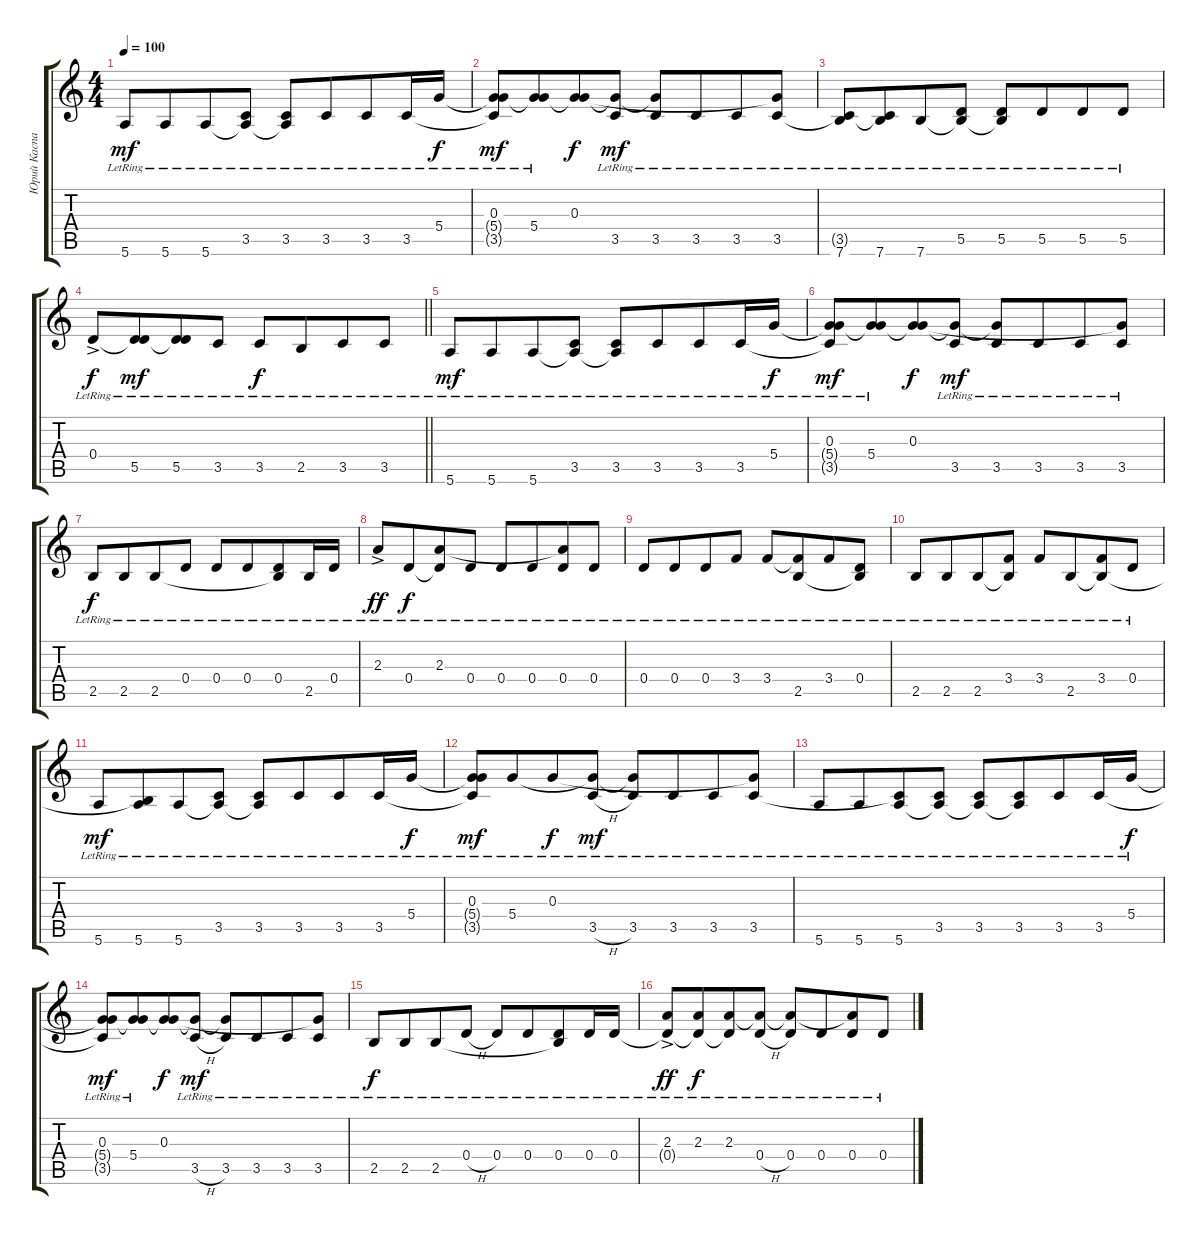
\track ("Юрий Каспарян" "Юрий Каспа") {instrument acousticguitarsteel}
\staff {score tabs}
\tuning (E4 B3 G3 D3 A2 E2) {hide}
\ts (4 4)
\tempo 100
\clef g2
\ks c
5.6{lr}.8{dy mf} 5.6{lr}.8{beam merge} 5.6{lr}.8 (3.5{lr} 5.6{t}).8 (3.5{lr} 5.6{t}).8 3.5{lr}.8{beam merge} 3.5{lr}.8 3.5{lr}.16 5.4{lr}.16{dy f} |
(0.3{lr} 5.4{t} 3.5{t}).8{dy mf} (0.3{t} 5.4{lr}).8{beam merge} (0.3 5.4{t}).8{dy f} (5.4{t} 3.5{lr}).8{dy mf} (5.4{t} 3.5{lr}).8 3.5{lr}.8{beam merge} 3.5{lr}.8 (0.3{t} 3.5{lr}).8 |
(3.5{t} 7.6{lr}).8 (3.5{t} 7.6{lr}).8{beam merge} 7.6{lr}.8 (5.5{lr} 7.6{t}).8 (5.5{lr} 7.6{t}).8 5.5{lr}.8{beam merge} 5.5{lr}.8 5.5{lr}.8 |
\barLineRight lightlight
0.4{ac lr}.8{dy f} (0.4{t} 5.5{lr}).8{dy mf beam merge} (0.4{t} 5.5{lr}).8 3.5{lr}.8 3.5{lr}.8{dy f} 2.5{lr}.8{beam merge} 3.5{lr}.8 3.5{lr}.8 |
5.6{lr}.8{dy mf} 5.6{lr}.8{beam merge} 5.6{lr}.8 (3.5{lr} 5.6{t}).8 (3.5{lr} 5.6{t}).8 3.5{lr}.8{beam merge} 3.5{lr}.8 3.5{lr}.16 5.4{lr}.16{dy f} |
(0.3{lr} 5.4{t} 3.5{t}).8{dy mf} (0.3{t} 5.4{lr}).8{beam merge} (0.3 5.4{t}).8{dy f} (5.4{t} 3.5{lr}).8{dy mf} (5.4{t} 3.5{lr}).8 3.5{lr}.8{beam merge} 3.5{lr}.8 (0.3{t} 3.5{lr}).8 |
2.5{lr}.8{dy f} 2.5{lr}.8{beam merge} 2.5{lr}.8 0.4{lr}.8 0.4{lr}.8 0.4{lr}.8{beam merge} (0.4{lr} 2.5{t}).8 2.5{lr}.16 0.4{lr}.16 |
2.3{ac lr}.8{dy ff} 0.4{lr}.8{dy f beam merge} (2.3{lr} 0.4{t}).8 0.4{lr}.8 0.4{lr}.8 0.4{lr}.8{beam merge} (2.3{t} 0.4{lr}).8 0.4{lr}.8 |
0.4{lr}.8 0.4{lr}.8{beam merge} 0.4{lr}.8 3.4{lr}.8 3.4{lr}.8 (3.4{t} 2.5{lr}).8{beam merge} 3.4{lr}.8 (0.4{lr} 2.5{t}).8 |
2.5{lr}.8 2.5{lr}.8{beam merge} 2.5{lr}.8 (3.4{lr} 2.5{t}).8 3.4{lr}.8 2.5{lr}.8{beam merge} (3.4{lr} 2.5{t}).8 0.4{lr}.8 |
5.6{lr}.8{dy mf} (2.5{t} 5.6{lr}).8{beam merge} 5.6{lr}.8 (3.5{lr} 5.6{t}).8 (3.5{lr} 5.6{t}).8 3.5{lr}.8{beam merge} 3.5{lr}.8 3.5{lr}.16 5.4{lr}.16{dy f} |
(0.3{lr} 5.4{t} 3.5{t}).8{dy mf} 5.4{lr}.8{beam merge} 0.3{lr}.8{dy f} (5.4{t} 3.5{h lr}).8{dy mf} (5.4{t} 3.5{lr}).8 3.5{lr}.8{beam merge} 3.5{lr}.8 (0.3{t} 3.5{lr}).8 |
5.6{lr}.8 5.6{lr}.8{beam merge} (3.5{t} 5.6{lr}).8 (3.5{lr} 5.6{t}).8 (3.5{lr} 5.6{t}).8 (3.5{lr} 5.6{t}).8{beam merge} 3.5{lr}.8 3.5{lr}.16 5.4{lr}.16{dy f} |
(0.3{lr} 5.4{t} 3.5{t}).8{dy mf} (0.3{t} 5.4{lr}).8{beam merge} (0.3 5.4{t}).8{dy f} (5.4{t} 3.5{h lr}).8{dy mf} (5.4{t} 3.5{lr}).8 3.5{lr}.8{beam merge} 3.5{lr}.8 (0.3{t} 3.5{lr}).8 |
2.5{lr}.8{dy f} 2.5{lr}.8{beam merge} 2.5{lr}.8 0.4{h lr}.8 0.4{lr}.8 0.4{lr}.8{beam merge} (0.4{lr} 2.5{t}).8 0.4{lr}.16 0.4{lr}.16 |
(2.3{ac lr} 0.4{t}).8{dy ff} (2.3{lr} 0.4{t}).8{dy f beam merge} (2.3{lr} 0.4{t}).8 (2.3{t} 0.4{h lr}).8 (2.3{t} 0.4{lr}).8 0.4{lr}.8{beam merge} (2.3{t} 0.4{lr}).8 0.4{lr}.8
